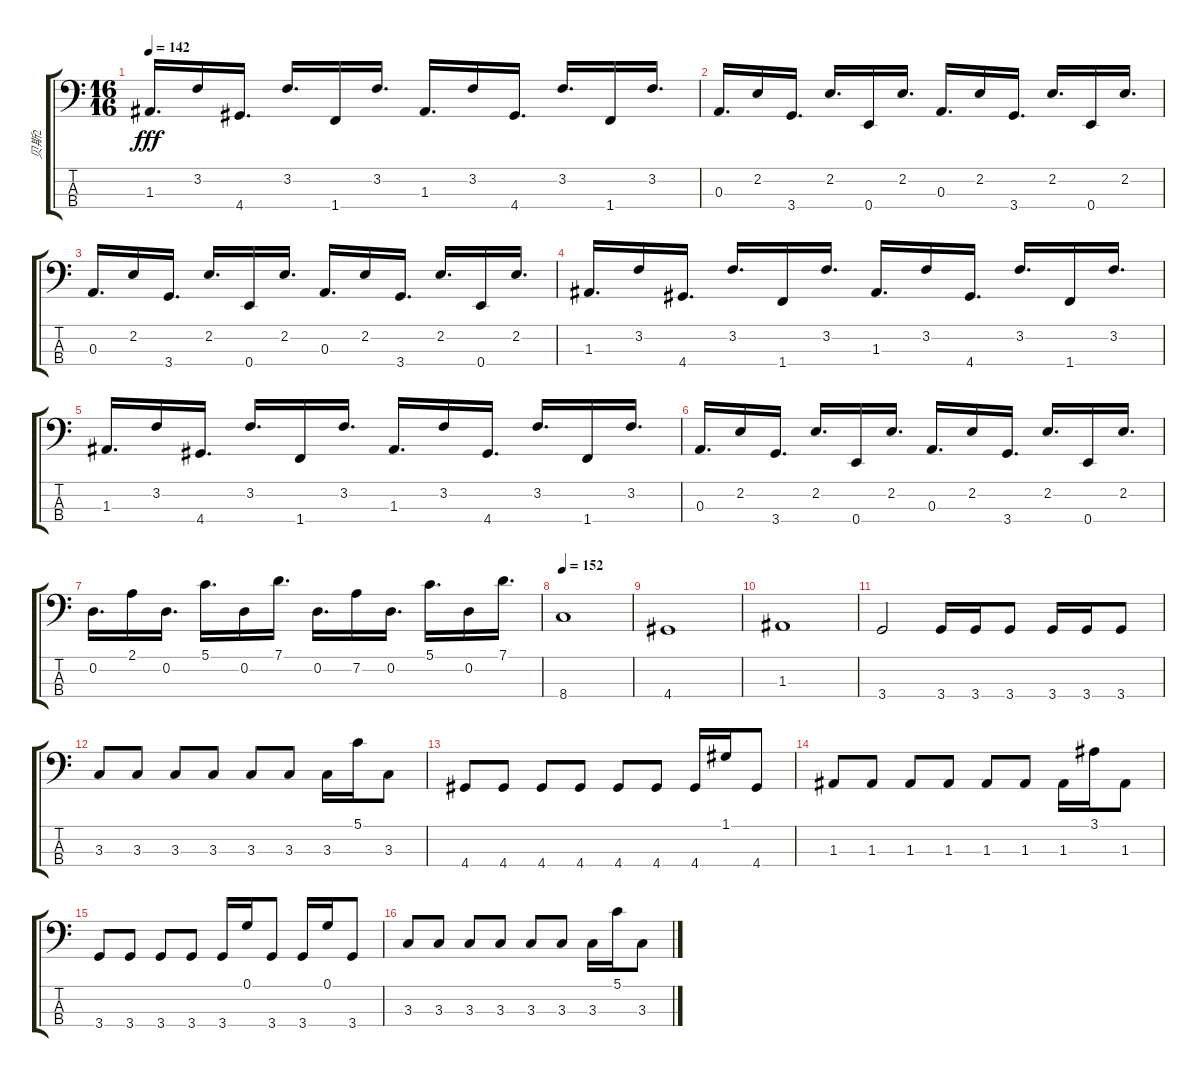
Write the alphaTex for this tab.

\track ("贝斯2" "贝斯2") {instrument slapbass2}
\staff {score tabs}
\tuning (G2 D2 A1 E1) {hide}
\ts (16 16)
\tempo 142
\clef f4
\ks c
1.3.16{d dy fff} 3.2.16 4.4.16{d} 3.2.16{d} 1.4.16 3.2.16{d} 1.3.16{d} 3.2.16 4.4.16{d} 3.2.16{d} 1.4.16 3.2.16{d} |
0.3.16{d} 2.2.16 3.4.16{d} 2.2.16{d} 0.4.16 2.2.16{d} 0.3.16{d} 2.2.16 3.4.16{d} 2.2.16{d} 0.4.16 2.2.16{d} |
0.3.16{d} 2.2.16 3.4.16{d} 2.2.16{d} 0.4.16 2.2.16{d} 0.3.16{d} 2.2.16 3.4.16{d} 2.2.16{d} 0.4.16 2.2.16{d} |
1.3.16{d} 3.2.16 4.4.16{d} 3.2.16{d} 1.4.16 3.2.16{d} 1.3.16{d} 3.2.16 4.4.16{d} 3.2.16{d} 1.4.16 3.2.16{d} |
1.3.16{d} 3.2.16 4.4.16{d} 3.2.16{d} 1.4.16 3.2.16{d} 1.3.16{d} 3.2.16 4.4.16{d} 3.2.16{d} 1.4.16 3.2.16{d} |
0.3.16{d} 2.2.16 3.4.16{d} 2.2.16{d} 0.4.16 2.2.16{d} 0.3.16{d} 2.2.16 3.4.16{d} 2.2.16{d} 0.4.16 2.2.16{d} |
0.2.16{d} 2.1.16 0.2.16{d} 5.1.16{d} 0.2.16 7.1.16{d} 0.2.16{d} 7.2.16 0.2.16{d} 5.1.16{d} 0.2.16 7.1.16{d} |
\tempo 152
8.4.1 |
4.4.1 |
1.3.1 |
3.4.2 3.4.16 3.4.16 3.4.8 3.4.16 3.4.16 3.4.8 |
3.3.8 3.3.8 3.3.8 3.3.8 3.3.8 3.3.8 3.3.16 5.1.16 3.3.8 |
4.4.8 4.4.8 4.4.8 4.4.8 4.4.8 4.4.8 4.4.16 1.1.16 4.4.8 |
1.3.8 1.3.8 1.3.8 1.3.8 1.3.8 1.3.8 1.3.16 3.1.16 1.3.8 |
3.4.8 3.4.8 3.4.8 3.4.8 3.4.16 0.1.16 3.4.8 3.4.16 0.1.16 3.4.8 |
3.3.8 3.3.8 3.3.8 3.3.8 3.3.8 3.3.8 3.3.16 5.1.16 3.3.8
